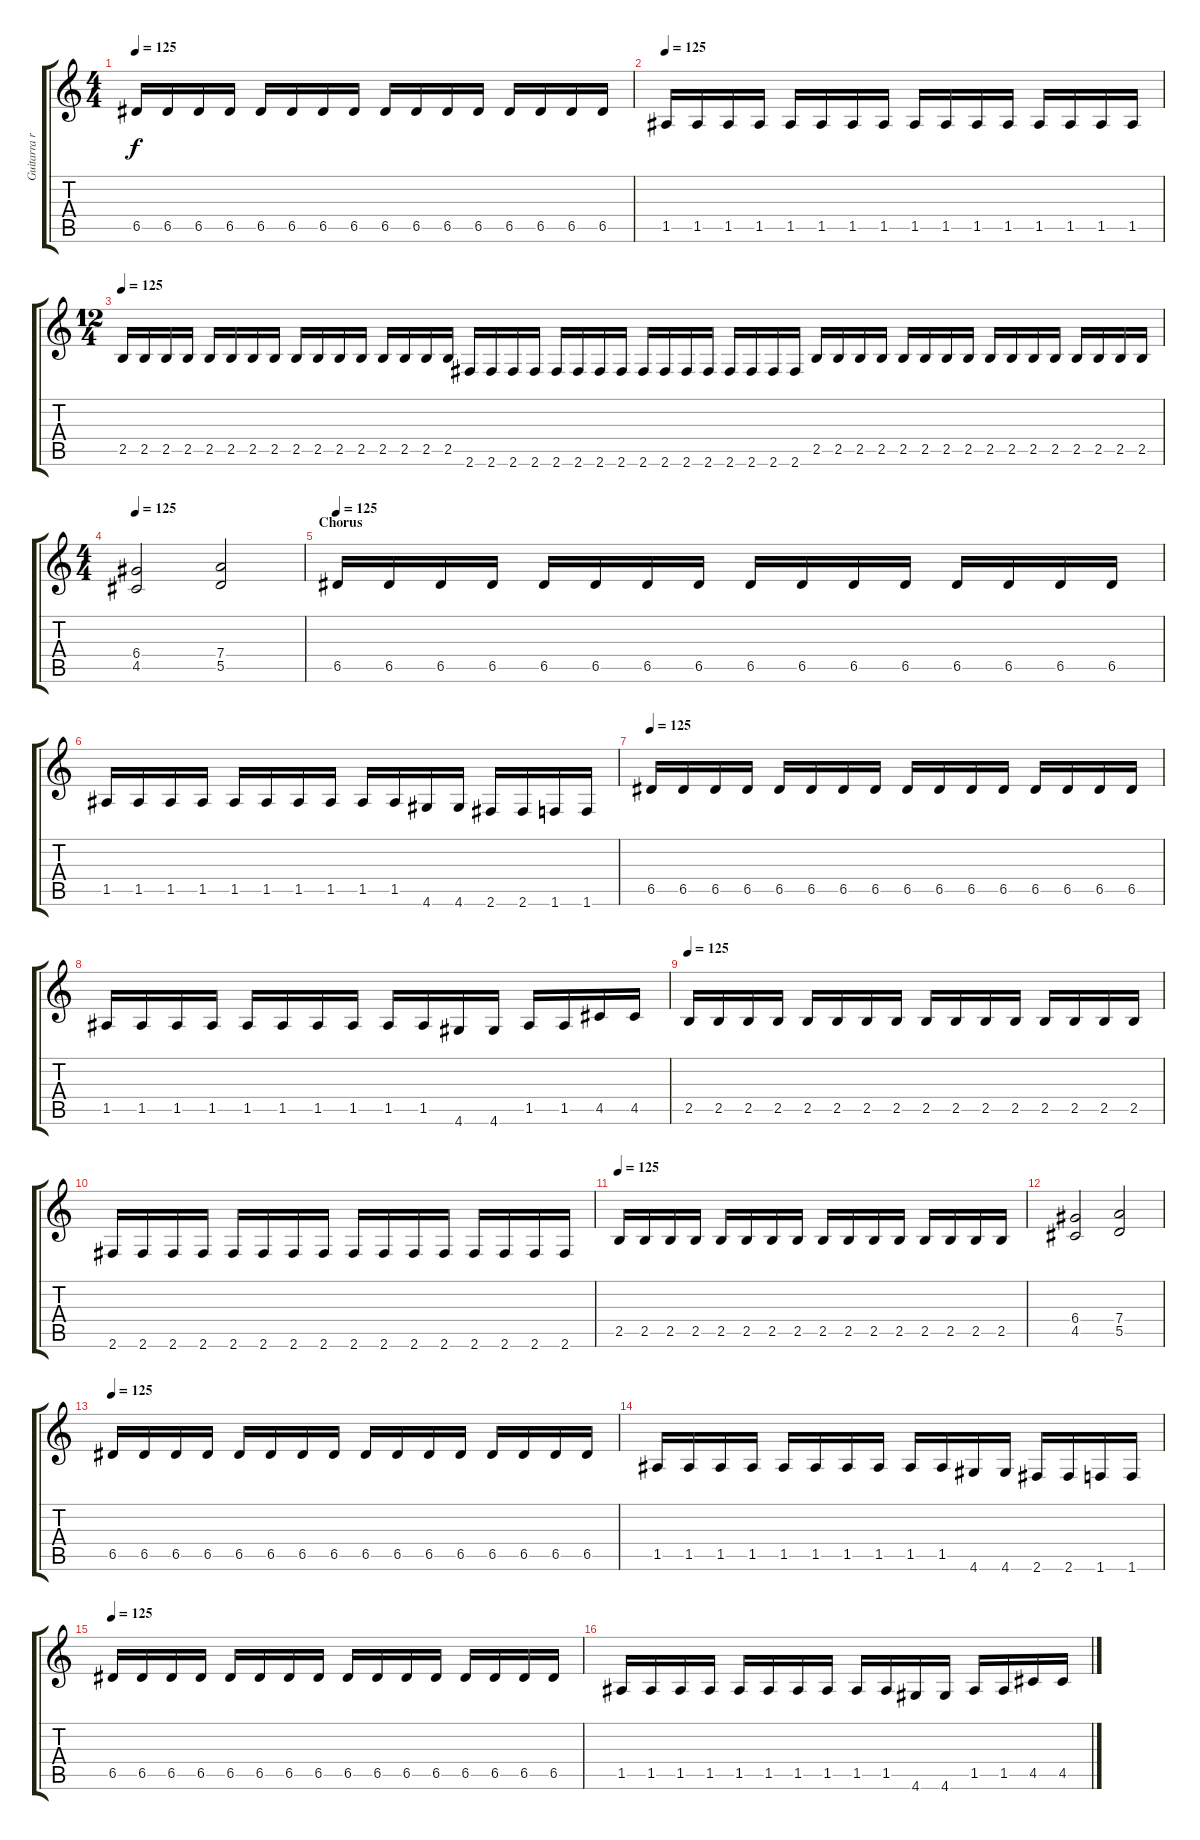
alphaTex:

\track ("Guitarra ritmica" "Guitarra r") {instrument distortionguitar}
\staff {score tabs}
\tuning (E4 B3 G3 D3 A2 E2) {hide}
\ts (4 4)
\tempo 125
\clef g2
\ks c
6.5.16{dy f} 6.5.16 6.5.16 6.5.16 6.5.16 6.5.16 6.5.16 6.5.16 6.5.16 6.5.16 6.5.16 6.5.16 6.5.16 6.5.16 6.5.16 6.5.16 |
\tempo 125
1.5.16 1.5.16 1.5.16 1.5.16 1.5.16 1.5.16 1.5.16 1.5.16 1.5.16 1.5.16 1.5.16 1.5.16 1.5.16 1.5.16 1.5.16 1.5.16 |
\ts (12 4)
\tempo 125
2.5.16 2.5.16 2.5.16 2.5.16 2.5.16 2.5.16 2.5.16 2.5.16 2.5.16 2.5.16 2.5.16 2.5.16 2.5.16 2.5.16 2.5.16 2.5.16 2.6.16 2.6.16 2.6.16 2.6.16 2.6.16 2.6.16 2.6.16 2.6.16 2.6.16 2.6.16 2.6.16 2.6.16 2.6.16 2.6.16 2.6.16 2.6.16 2.5.16 2.5.16 2.5.16 2.5.16 2.5.16 2.5.16 2.5.16 2.5.16 2.5.16 2.5.16 2.5.16 2.5.16 2.5.16 2.5.16 2.5.16 2.5.16 |
\ts (4 4)
\tempo 125
(6.4 4.5).2 (7.4 5.5).2 |
\section ("" "Chorus")
\tempo 125
6.5.16 6.5.16 6.5.16 6.5.16 6.5.16 6.5.16 6.5.16 6.5.16 6.5.16 6.5.16 6.5.16 6.5.16 6.5.16 6.5.16 6.5.16 6.5.16 |
1.5.16 1.5.16 1.5.16 1.5.16 1.5.16 1.5.16 1.5.16 1.5.16 1.5.16 1.5.16 4.6.16 4.6.16 2.6.16 2.6.16 1.6.16 1.6.16 |
\tempo 125
6.5.16 6.5.16 6.5.16 6.5.16 6.5.16 6.5.16 6.5.16 6.5.16 6.5.16 6.5.16 6.5.16 6.5.16 6.5.16 6.5.16 6.5.16 6.5.16 |
1.5.16 1.5.16 1.5.16 1.5.16 1.5.16 1.5.16 1.5.16 1.5.16 1.5.16 1.5.16 4.6.16 4.6.16 1.5.16 1.5.16 4.5.16 4.5.16 |
\tempo 125
2.5.16 2.5.16 2.5.16 2.5.16 2.5.16 2.5.16 2.5.16 2.5.16 2.5.16 2.5.16 2.5.16 2.5.16 2.5.16 2.5.16 2.5.16 2.5.16 |
2.6.16 2.6.16 2.6.16 2.6.16 2.6.16 2.6.16 2.6.16 2.6.16 2.6.16 2.6.16 2.6.16 2.6.16 2.6.16 2.6.16 2.6.16 2.6.16 |
\tempo 125
2.5.16 2.5.16 2.5.16 2.5.16 2.5.16 2.5.16 2.5.16 2.5.16 2.5.16 2.5.16 2.5.16 2.5.16 2.5.16 2.5.16 2.5.16 2.5.16 |
(6.4 4.5).2 (7.4 5.5).2 |
\tempo 125
6.5.16 6.5.16 6.5.16 6.5.16 6.5.16 6.5.16 6.5.16 6.5.16 6.5.16 6.5.16 6.5.16 6.5.16 6.5.16 6.5.16 6.5.16 6.5.16 |
1.5.16 1.5.16 1.5.16 1.5.16 1.5.16 1.5.16 1.5.16 1.5.16 1.5.16 1.5.16 4.6.16 4.6.16 2.6.16 2.6.16 1.6.16 1.6.16 |
\tempo 125
6.5.16 6.5.16 6.5.16 6.5.16 6.5.16 6.5.16 6.5.16 6.5.16 6.5.16 6.5.16 6.5.16 6.5.16 6.5.16 6.5.16 6.5.16 6.5.16 |
1.5.16 1.5.16 1.5.16 1.5.16 1.5.16 1.5.16 1.5.16 1.5.16 1.5.16 1.5.16 4.6.16 4.6.16 1.5.16 1.5.16 4.5.16 4.5.16
